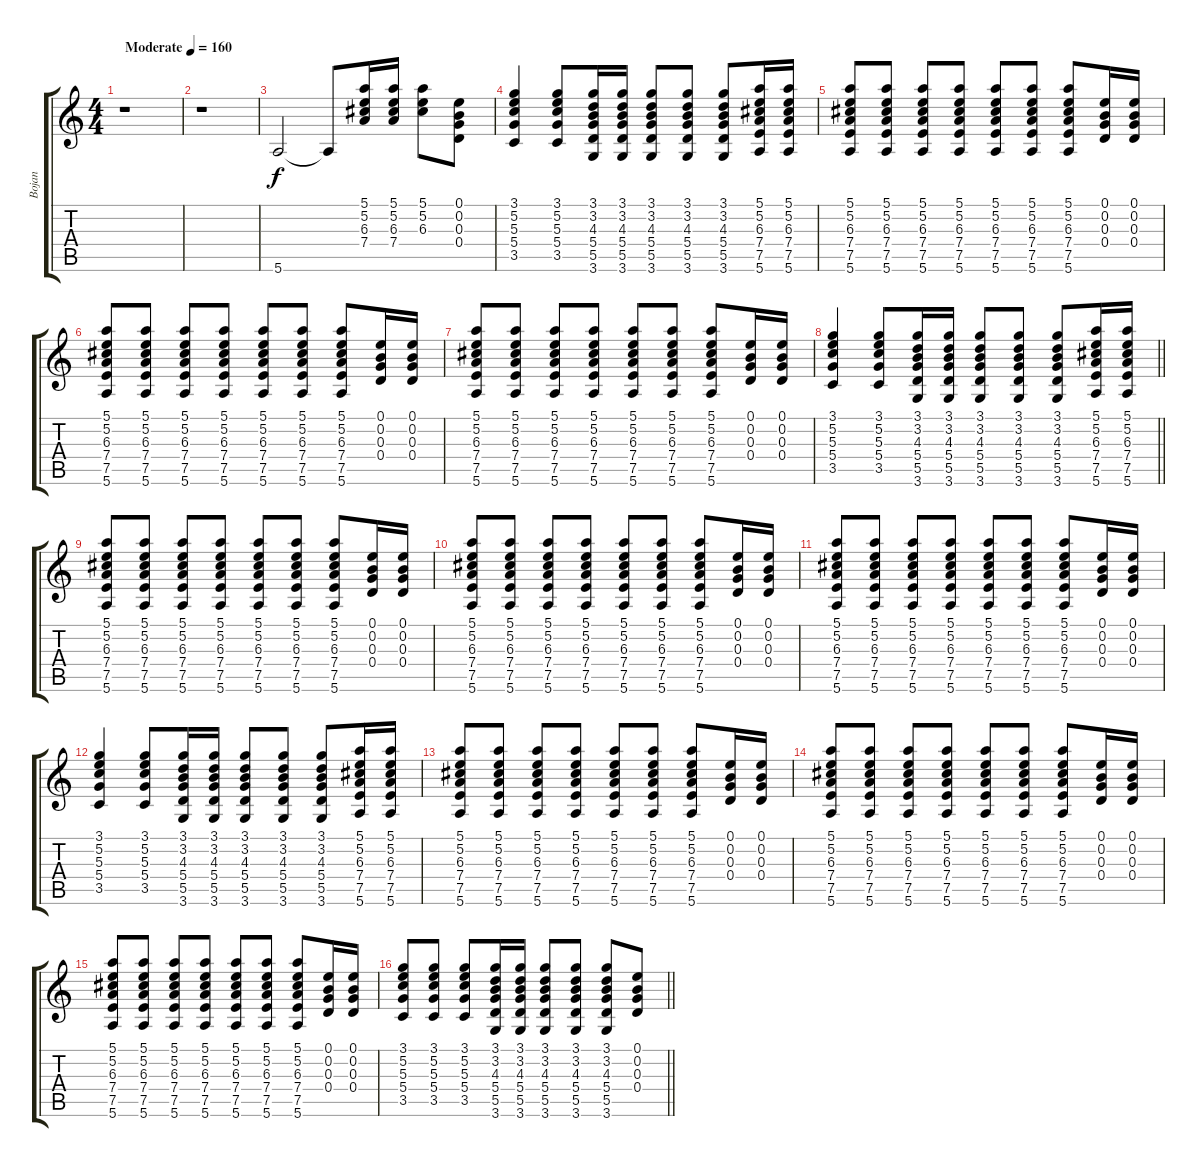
\track ("Bojan" "Bojan") {instrument distortionguitar}
\staff {score tabs}
\tuning (E4 B3 G3 D3 A2 E2) {hide}
\ts (4 4)
\tempo (160 "Moderate")
\clef g2
\ks c
r.1{dy f volume 6 instrument distortionguitar} |
r.1 |
5.6.2{volume 13} 5.6{t}.8 (5.1 5.2 6.3 7.4).16 (5.1 5.2 6.3 7.4).16 (5.1 5.2 6.3).8 (0.1 0.2 0.3 0.4).8 |
(3.1 5.2 5.3 5.4 3.5).4 (3.1 5.2 5.3 5.4 3.5).8 (3.1 3.2 4.3 5.4 5.5 3.6).16 (3.1 3.2 4.3 5.4 5.5 3.6).16 (3.1 3.2 4.3 5.4 5.5 3.6).8 (3.1 3.2 4.3 5.4 5.5 3.6).8 (3.1 3.2 4.3 5.4 5.5 3.6).8 (5.1 5.2 6.3 7.4 7.5 5.6).16 (5.1 5.2 6.3 7.4 7.5 5.6).16 |
(5.1 5.2 6.3 7.4 7.5 5.6).8 (5.1 5.2 6.3 7.4 7.5 5.6).8 (5.1 5.2 6.3 7.4 7.5 5.6).8 (5.1 5.2 6.3 7.4 7.5 5.6).8 (5.1 5.2 6.3 7.4 7.5 5.6).8 (5.1 5.2 6.3 7.4 7.5 5.6).8 (5.1 5.2 6.3 7.4 7.5 5.6).8 (0.1 0.2 0.3 0.4).16 (0.1 0.2 0.3 0.4).16 |
(5.1 5.2 6.3 7.4 7.5 5.6).8 (5.1 5.2 6.3 7.4 7.5 5.6).8 (5.1 5.2 6.3 7.4 7.5 5.6).8 (5.1 5.2 6.3 7.4 7.5 5.6).8 (5.1 5.2 6.3 7.4 7.5 5.6).8 (5.1 5.2 6.3 7.4 7.5 5.6).8 (5.1 5.2 6.3 7.4 7.5 5.6).8 (0.1 0.2 0.3 0.4).16 (0.1 0.2 0.3 0.4).16 |
(5.1 5.2 6.3 7.4 7.5 5.6).8 (5.1 5.2 6.3 7.4 7.5 5.6).8 (5.1 5.2 6.3 7.4 7.5 5.6).8 (5.1 5.2 6.3 7.4 7.5 5.6).8 (5.1 5.2 6.3 7.4 7.5 5.6).8 (5.1 5.2 6.3 7.4 7.5 5.6).8 (5.1 5.2 6.3 7.4 7.5 5.6).8 (0.1 0.2 0.3 0.4).16 (0.1 0.2 0.3 0.4).16 |
\barLineRight lightlight
(3.1 5.2 5.3 5.4 3.5).4 (3.1 5.2 5.3 5.4 3.5).8 (3.1 3.2 4.3 5.4 5.5 3.6).16 (3.1 3.2 4.3 5.4 5.5 3.6).16 (3.1 3.2 4.3 5.4 5.5 3.6).8 (3.1 3.2 4.3 5.4 5.5 3.6).8 (3.1 3.2 4.3 5.4 5.5 3.6).8 (5.1 5.2 6.3 7.4 7.5 5.6).16 (5.1 5.2 6.3 7.4 7.5 5.6).16 |
(5.1 5.2 6.3 7.4 7.5 5.6).8 (5.1 5.2 6.3 7.4 7.5 5.6).8 (5.1 5.2 6.3 7.4 7.5 5.6).8 (5.1 5.2 6.3 7.4 7.5 5.6).8 (5.1 5.2 6.3 7.4 7.5 5.6).8 (5.1 5.2 6.3 7.4 7.5 5.6).8 (5.1 5.2 6.3 7.4 7.5 5.6).8 (0.1 0.2 0.3 0.4).16 (0.1 0.2 0.3 0.4).16 |
(5.1 5.2 6.3 7.4 7.5 5.6).8 (5.1 5.2 6.3 7.4 7.5 5.6).8 (5.1 5.2 6.3 7.4 7.5 5.6).8 (5.1 5.2 6.3 7.4 7.5 5.6).8 (5.1 5.2 6.3 7.4 7.5 5.6).8 (5.1 5.2 6.3 7.4 7.5 5.6).8 (5.1 5.2 6.3 7.4 7.5 5.6).8 (0.1 0.2 0.3 0.4).16 (0.1 0.2 0.3 0.4).16 |
(5.1 5.2 6.3 7.4 7.5 5.6).8 (5.1 5.2 6.3 7.4 7.5 5.6).8 (5.1 5.2 6.3 7.4 7.5 5.6).8 (5.1 5.2 6.3 7.4 7.5 5.6).8 (5.1 5.2 6.3 7.4 7.5 5.6).8 (5.1 5.2 6.3 7.4 7.5 5.6).8 (5.1 5.2 6.3 7.4 7.5 5.6).8 (0.1 0.2 0.3 0.4).16 (0.1 0.2 0.3 0.4).16 |
(3.1 5.2 5.3 5.4 3.5).4 (3.1 5.2 5.3 5.4 3.5).8 (3.1 3.2 4.3 5.4 5.5 3.6).16 (3.1 3.2 4.3 5.4 5.5 3.6).16 (3.1 3.2 4.3 5.4 5.5 3.6).8 (3.1 3.2 4.3 5.4 5.5 3.6).8 (3.1 3.2 4.3 5.4 5.5 3.6).8 (5.1 5.2 6.3 7.4 7.5 5.6).16 (5.1 5.2 6.3 7.4 7.5 5.6).16 |
(5.1 5.2 6.3 7.4 7.5 5.6).8 (5.1 5.2 6.3 7.4 7.5 5.6).8 (5.1 5.2 6.3 7.4 7.5 5.6).8 (5.1 5.2 6.3 7.4 7.5 5.6).8 (5.1 5.2 6.3 7.4 7.5 5.6).8 (5.1 5.2 6.3 7.4 7.5 5.6).8 (5.1 5.2 6.3 7.4 7.5 5.6).8 (0.1 0.2 0.3 0.4).16 (0.1 0.2 0.3 0.4).16 |
(5.1 5.2 6.3 7.4 7.5 5.6).8 (5.1 5.2 6.3 7.4 7.5 5.6).8 (5.1 5.2 6.3 7.4 7.5 5.6).8 (5.1 5.2 6.3 7.4 7.5 5.6).8 (5.1 5.2 6.3 7.4 7.5 5.6).8 (5.1 5.2 6.3 7.4 7.5 5.6).8 (5.1 5.2 6.3 7.4 7.5 5.6).8 (0.1 0.2 0.3 0.4).16 (0.1 0.2 0.3 0.4).16 |
(5.1 5.2 6.3 7.4 7.5 5.6).8 (5.1 5.2 6.3 7.4 7.5 5.6).8 (5.1 5.2 6.3 7.4 7.5 5.6).8 (5.1 5.2 6.3 7.4 7.5 5.6).8 (5.1 5.2 6.3 7.4 7.5 5.6).8 (5.1 5.2 6.3 7.4 7.5 5.6).8 (5.1 5.2 6.3 7.4 7.5 5.6).8 (0.1 0.2 0.3 0.4).16 (0.1 0.2 0.3 0.4).16 |
\barLineRight lightlight
(3.1 5.2 5.3 5.4 3.5).8 (3.1 5.2 5.3 5.4 3.5).8 (3.1 5.2 5.3 5.4 3.5).8 (3.1 3.2 4.3 5.4 5.5 3.6).16 (3.1 3.2 4.3 5.4 5.5 3.6).16 (3.1 3.2 4.3 5.4 5.5 3.6).8 (3.1 3.2 4.3 5.4 5.5 3.6).8 (3.1 3.2 4.3 5.4 5.5 3.6).8 (0.1 0.2 0.3 0.4).8
